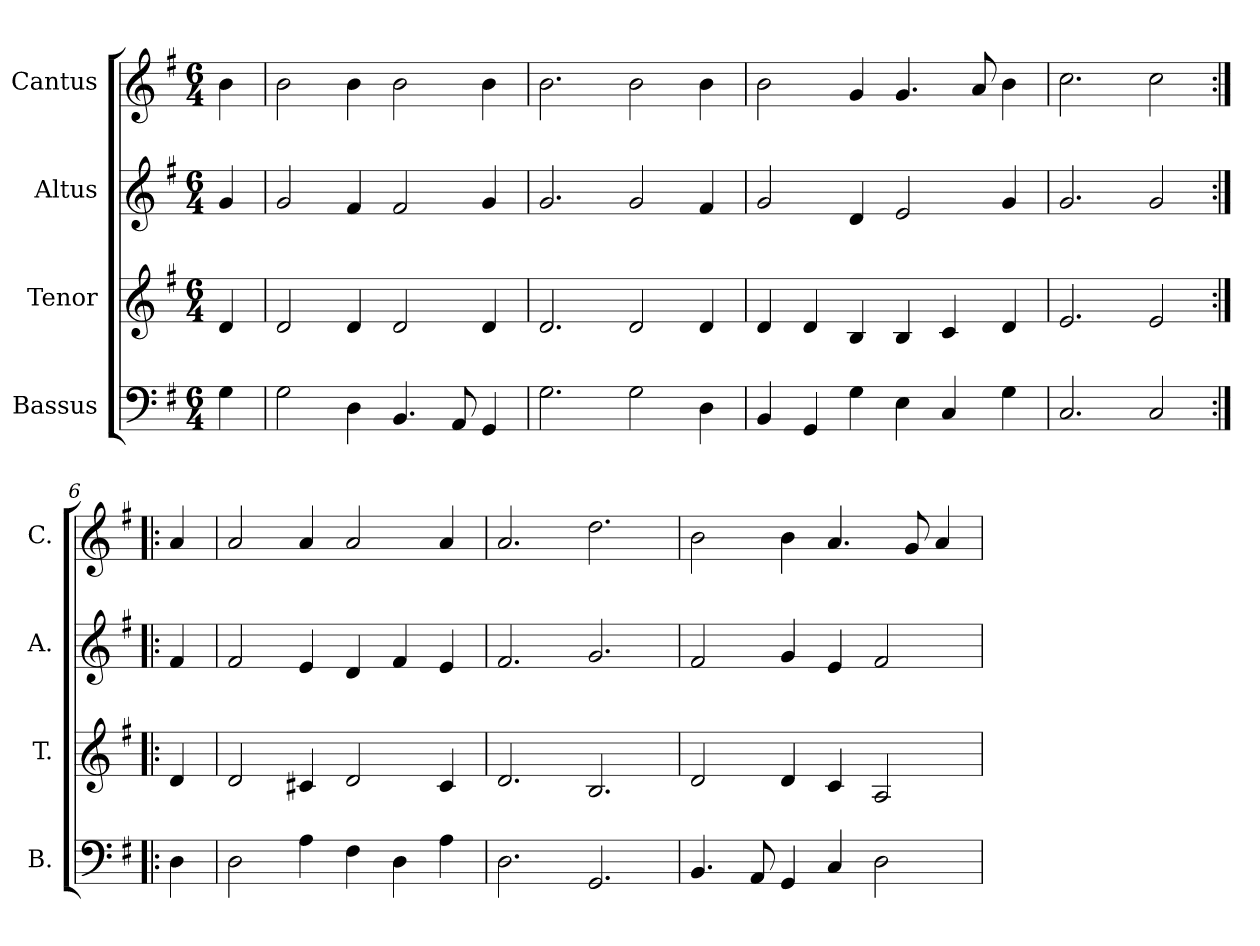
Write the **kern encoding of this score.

**kern	**kern	**kern	**kern
*part4	*part3	*part2	*part1
*staff4	*staff3	*staff2	*staff1
*I"Bassus	*I"Tenor	*I"Altus	*I"Cantus
*I'B.	*I'T.	*I'A.	*I'C.
*clefF4	*clefG2	*clefG2	*clefG2
*k[f#]	*k[f#]	*k[f#]	*k[f#]
*G:	*G:	*G:	*G:
*M6/4	*M6/4	*M6/4	*M6/4
=1	=1	=1	=1
4G\	4d/	4g/	4b\
=2	=2	=2	=2
2G\	2d/	2g/	2b\
4D\	4d/	4f#/	4b\
4.BB/	2d/	2f#/	2b\
8AA/	.	.	.
4GG/	4d/	4g/	4b\
=3	=3	=3	=3
2.G\	2.d/	2.g/	2.b\
2G\	2d/	2g/	2b\
4D\	4d/	4f#/	4b\
=4	=4	=4	=4
4BB/	4d/	2g/	2b\
4GG/	4d/	.	.
4G\	4B/	4d/	4g/
4E\	4B/	2e/	4.g/
4C/	4c/	.	.
.	.	.	8a/
4G\	4d/	4g/	4b\
=5	=5	=5	=5
2.C/	2.e/	2.g/	2.cc\
2C/	2e/	2g/	2cc\
=6:|!|:	=6:|!|:	=6:|!|:	=6:|!|:
4D\	4d/	4f#/	4a/
=7	=7	=7	=7
2D\	2d/	2f#/	2a/
4A\	4c#X/	4e/	4a/
4F#\	2d/	4d/	2a/
4D\	.	4f#/	.
4A\	4c#/	4e/	4a/
=8	=8	=8	=8
2.D\	2.d/	2.f#/	2.a/
2.GG/	2.B/	2.g/	2.dd\
=9	=9	=9	=9
4.BB/	2d/	2f#/	2b\
8AA/	.	.	.
4GG/	4d/	4g/	4b\
4C/	4c/	4e/	4.a/
2D\	2A/	2f#/	.
.	.	.	8g/
.	.	.	4a/
=	=	=	=
*-	*-	*-	*-
